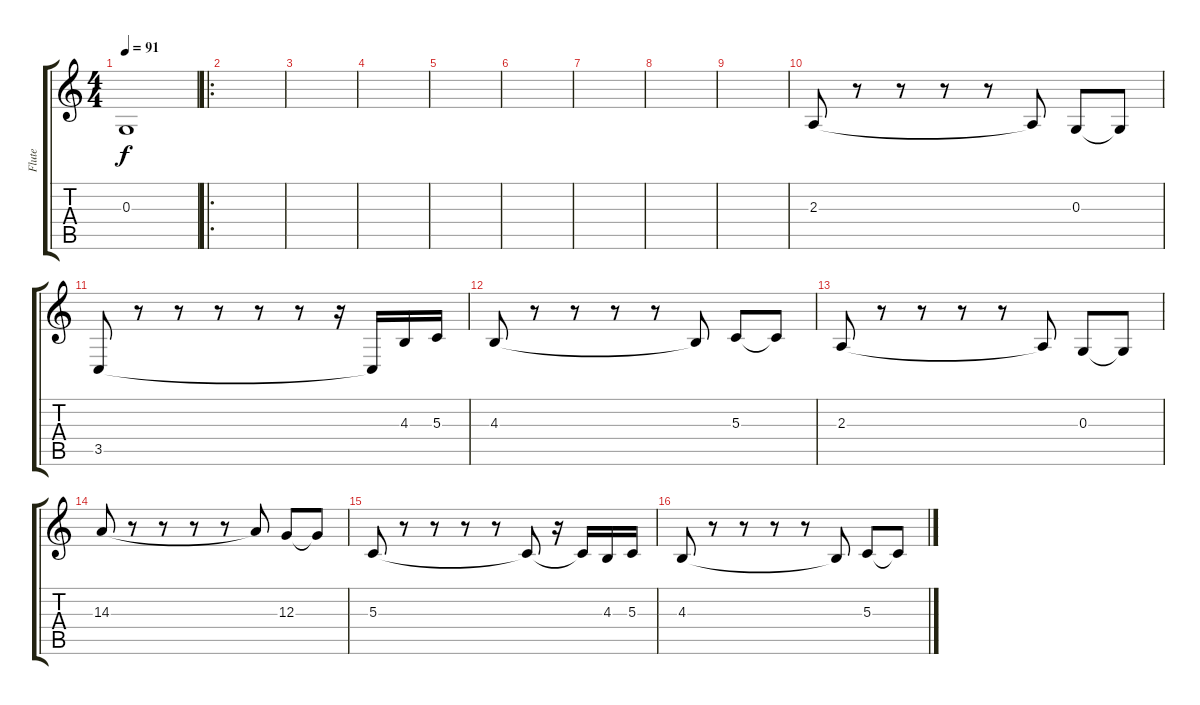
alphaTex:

\track ("Flute" "Flute") {instrument brasssection}
\staff {score tabs}
\tuning (E4 B3 G3 D3 A2 E2) {hide}
\ts (4 4)
\tempo 91
\clef g2
\ks c
0.3.1{dy f} |
\ro
|
|
|
|
|
|
|
|
2.3.8 r.8 r.8 r.8 r.8 2.3{t}.8 0.3.8 0.3{t}.8 |
3.5.8 r.8 r.8 r.8 r.8 r.8 r.16 3.5{t}.16 4.3.16 5.3.16 |
4.3.8 r.8 r.8 r.8 r.8 4.3{t}.8 5.3.8 5.3{t}.8 |
2.3.8 r.8 r.8 r.8 r.8 2.3{t}.8 0.3.8 0.3{t}.8 |
14.3.8 r.8 r.8 r.8 r.8 14.3{t}.8 12.3.8 12.3{t}.8 |
5.3.8 r.8 r.8 r.8 r.8 5.3{t}.8 r.16 5.3{t}.16 4.3.16 5.3.16 |
4.3.8 r.8 r.8 r.8 r.8 4.3{t}.8 5.3.8 5.3{t}.8
